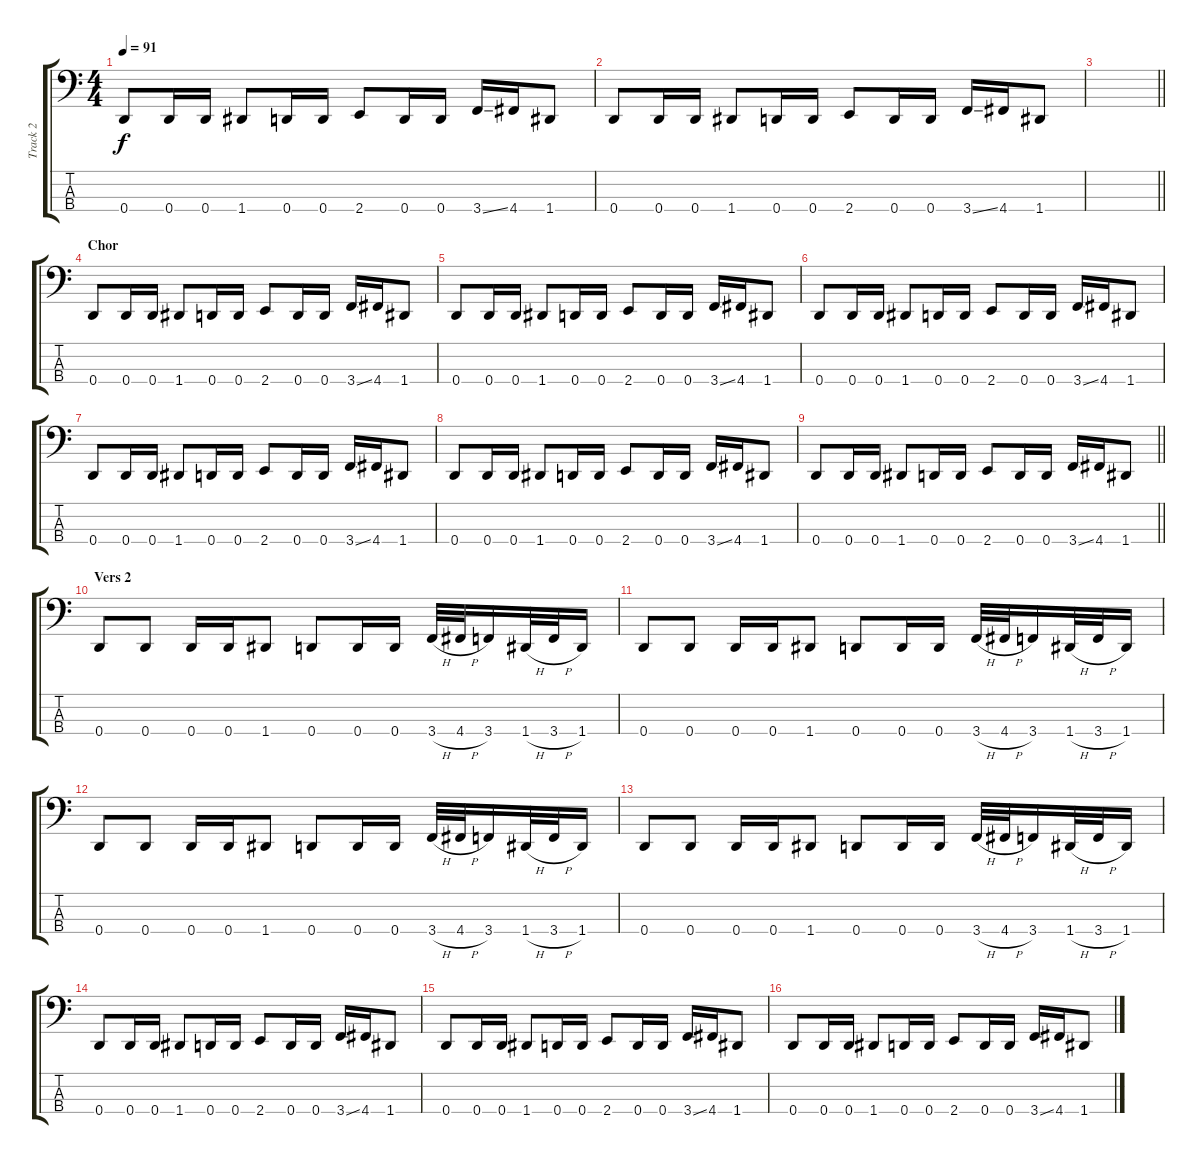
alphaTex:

\track ("Track 2" "Track 2") {instrument electricbassfinger}
\staff {score tabs}
\tuning (F2 C2 G1 D1) {hide}
\ts (4 4)
\tempo 91
\clef f4
\ks c
0.4.8{dy f} 0.4.16 0.4.16 1.4.8 0.4.16 0.4.16 2.4.8 0.4.16 0.4.16 3.4{ss}.16 4.4.16 1.4.8 |
0.4.8 0.4.16 0.4.16 1.4.8 0.4.16 0.4.16 2.4.8 0.4.16 0.4.16 3.4{ss}.16 4.4.16 1.4.8 |
\barLineRight lightlight
|
\section ("" "Chor ")
0.4.8 0.4.16 0.4.16 1.4.8 0.4.16 0.4.16 2.4.8 0.4.16 0.4.16 3.4{ss}.16 4.4.16 1.4.8 |
0.4.8 0.4.16 0.4.16 1.4.8 0.4.16 0.4.16 2.4.8 0.4.16 0.4.16 3.4{ss}.16 4.4.16 1.4.8 |
0.4.8 0.4.16 0.4.16 1.4.8 0.4.16 0.4.16 2.4.8 0.4.16 0.4.16 3.4{ss}.16 4.4.16 1.4.8 |
0.4.8 0.4.16 0.4.16 1.4.8 0.4.16 0.4.16 2.4.8 0.4.16 0.4.16 3.4{ss}.16 4.4.16 1.4.8 |
0.4.8 0.4.16 0.4.16 1.4.8 0.4.16 0.4.16 2.4.8 0.4.16 0.4.16 3.4{ss}.16 4.4.16 1.4.8 |
\barLineRight lightlight
0.4.8 0.4.16 0.4.16 1.4.8 0.4.16 0.4.16 2.4.8 0.4.16 0.4.16 3.4{ss}.16 4.4.16 1.4.8 |
\section ("" "Vers 2")
0.4.8 0.4.8 0.4.16 0.4.16 1.4.8 0.4.8 0.4.16 0.4.16 3.4{h}.32 4.4{h}.32 3.4.16 1.4{h}.32 3.4{h}.32 1.4.16 |
0.4.8 0.4.8 0.4.16 0.4.16 1.4.8 0.4.8 0.4.16 0.4.16 3.4{h}.32 4.4{h}.32 3.4.16 1.4{h}.32 3.4{h}.32 1.4.16 |
0.4.8 0.4.8 0.4.16 0.4.16 1.4.8 0.4.8 0.4.16 0.4.16 3.4{h}.32 4.4{h}.32 3.4.16 1.4{h}.32 3.4{h}.32 1.4.16 |
0.4.8 0.4.8 0.4.16 0.4.16 1.4.8 0.4.8 0.4.16 0.4.16 3.4{h}.32 4.4{h}.32 3.4.16 1.4{h}.32 3.4{h}.32 1.4.16 |
0.4.8 0.4.16 0.4.16 1.4.8 0.4.16 0.4.16 2.4.8 0.4.16 0.4.16 3.4{ss}.16 4.4.16 1.4.8 |
0.4.8 0.4.16 0.4.16 1.4.8 0.4.16 0.4.16 2.4.8 0.4.16 0.4.16 3.4{ss}.16 4.4.16 1.4.8 |
0.4.8 0.4.16 0.4.16 1.4.8 0.4.16 0.4.16 2.4.8 0.4.16 0.4.16 3.4{ss}.16 4.4.16 1.4.8
